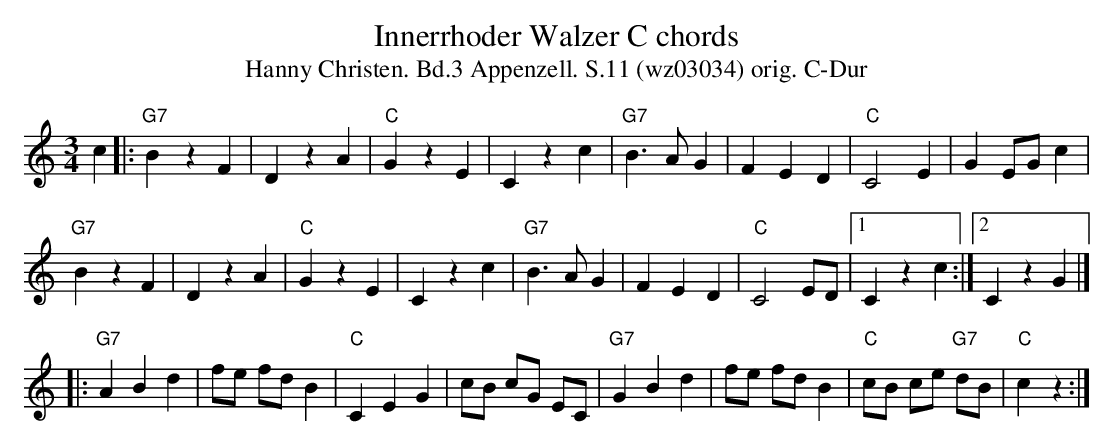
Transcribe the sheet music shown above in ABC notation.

X:1
T:Innerrhoder Walzer C chords
T:Hanny Christen. Bd.3 Appenzell. S.11 (wz03034) orig. C-Dur
M:3/4
L:1/4
K:C %%MIDI gchordon
c |: "G7"B z F | D z A | "C"G z E | C z c | "G7"B>A G | FED | "C"C2 E | G E/G/ c |
"G7"B z F | DzA | "C"GzE | Czc | "G7"B>A G | FED | "C"C2 E/D/ |1 C z c :|2 C z G |]
|: "G7"ABd | f/e/ f/d/ B | "C"CEG | c/B/ c/G/ E/C/ | "G7"GBd | f/e/ f/d/ B | "C"c/B/ c/e/ "G7"d/B/ | "C"c z :|
